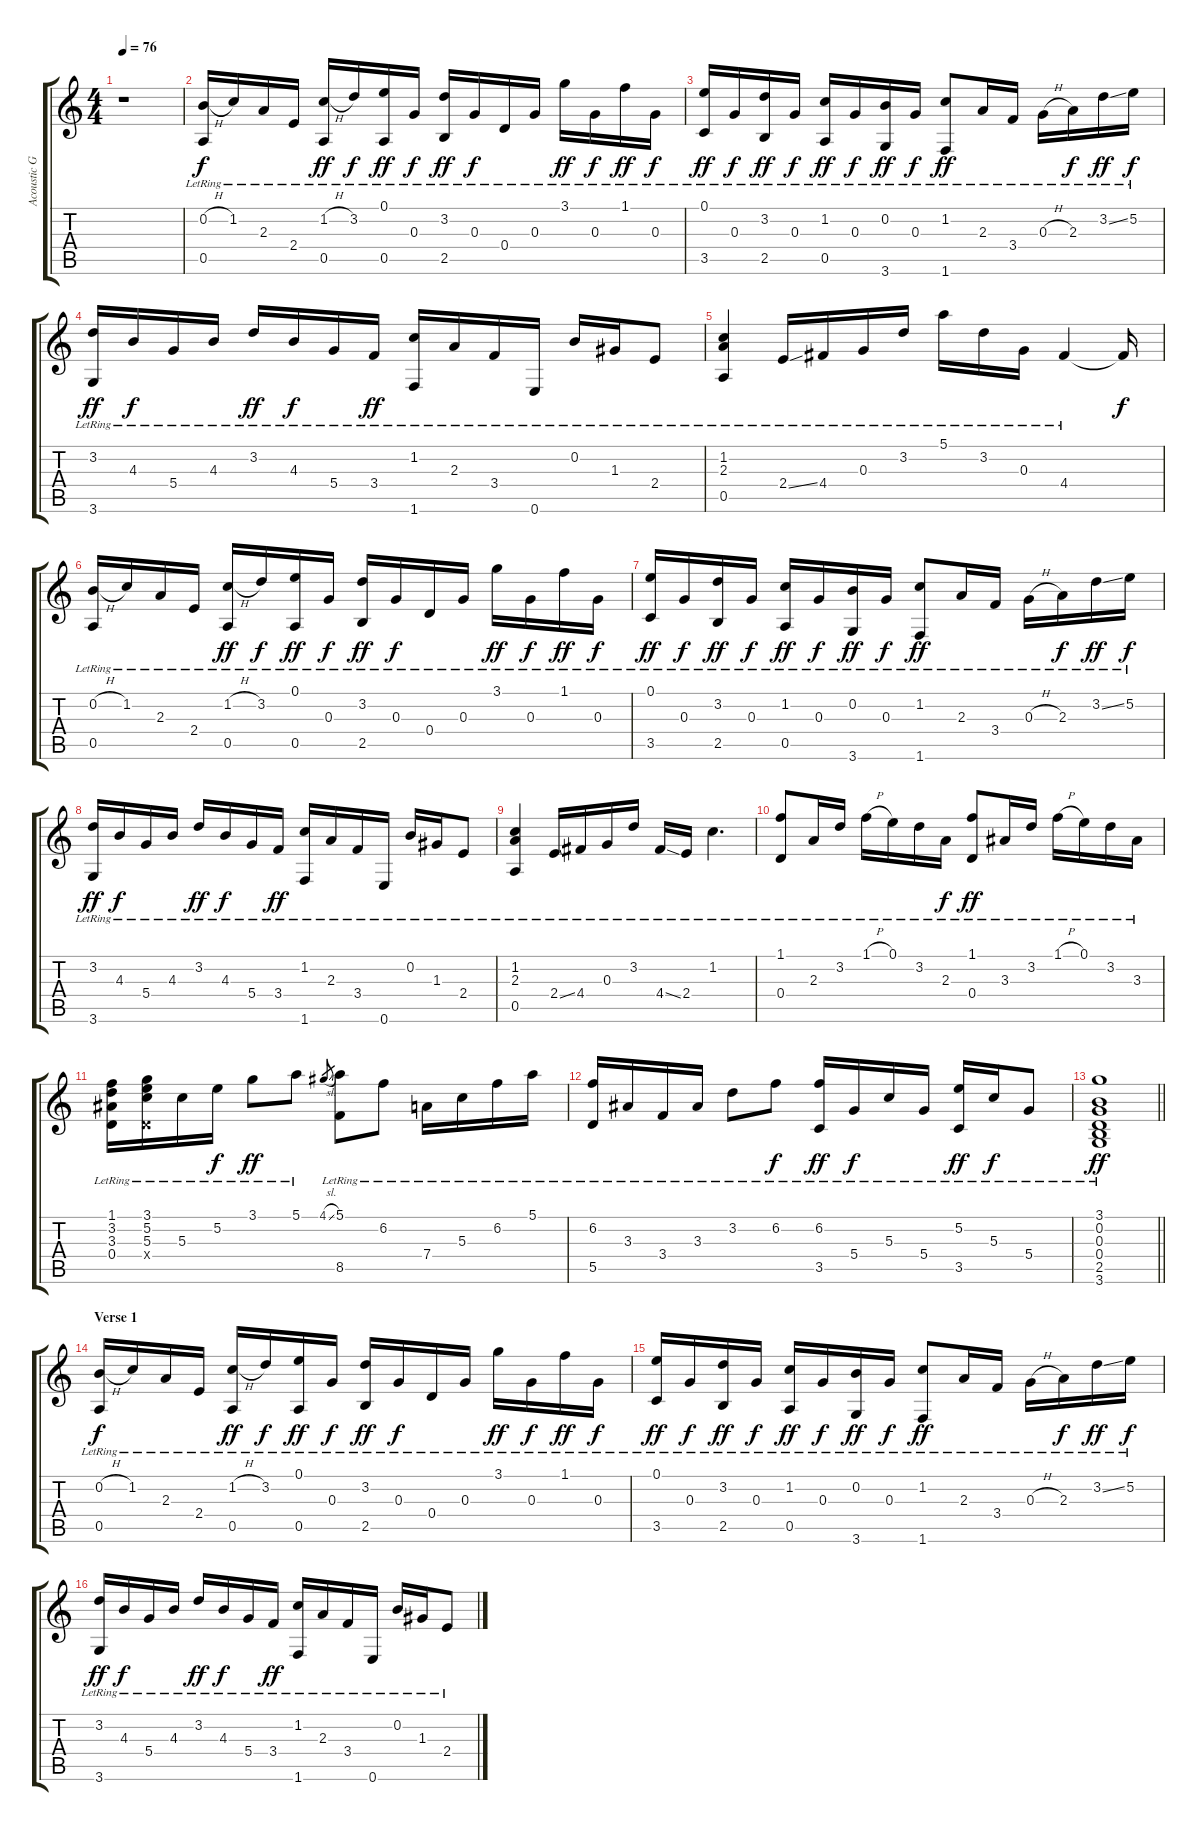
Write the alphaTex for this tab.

\track ("Acoustic Guitar" "Acoustic G") {instrument acousticguitarnylon}
\staff {score tabs}
\tuning (E4 B3 G3 D3 A2 E2) {hide}
\ts (4 4)
\tempo 76
\clef g2
\ks c
r.1{dy f instrument acousticguitarnylon} |
(0.2{h lr} 0.5{lr}).16 1.2{lr}.16 2.3{lr}.16 2.4{lr}.16 (1.2{h lr} 0.5{lr}).16{dy ff} 3.2{lr}.16{dy f} (0.1{lr} 0.5{lr}).16{dy ff} 0.3{lr}.16{dy f} (3.2{lr} 2.5{lr}).16{dy ff} 0.3{lr}.16{dy f} 0.4{lr}.16 0.3{lr}.16 3.1{lr}.16{dy ff} 0.3{lr}.16{dy f} 1.1{lr}.16{dy ff} 0.3{lr}.16{dy f} |
(0.1{lr} 3.5{lr}).16{dy ff} 0.3{lr}.16{dy f} (3.2{lr} 2.5{lr}).16{dy ff} 0.3{lr}.16{dy f} (1.2{lr} 0.5{lr}).16{dy ff} 0.3{lr}.16{dy f} (0.2{lr} 3.6{lr}).16{dy ff} 0.3{lr}.16{dy f} (1.2{lr} 1.6{lr}).8{dy ff} 2.3{lr}.16 3.4{lr}.16 0.3{h lr}.16 2.3{lr}.16{dy f} 3.2{ss lr}.16{dy ff} 5.2{lr}.16{dy f} |
(3.2{lr} 3.6{lr}).16{dy ff} 4.3{lr}.16{dy f} 5.4{lr}.16 4.3{lr}.16 3.2{lr}.16{dy ff} 4.3{lr}.16{dy f} 5.4{lr}.16 3.4{lr}.16{dy ff} (1.2{lr} 1.6{lr}).16 2.3{lr}.16 3.4{lr}.16 0.6{lr}.16 0.2{lr}.16 1.3{lr}.16 2.4{lr}.8 |
(1.2{lr} 2.3{lr} 0.5{lr}).4 2.4{ss lr}.16 4.4{lr}.16 0.3{lr}.16 3.2{lr}.16 5.1{lr}.16 3.2{lr}.16 0.3{lr}.16 4.4{lr}.4 4.4{t}.16{dy f} |
(0.2{h lr} 0.5{lr}).16 1.2{lr}.16 2.3{lr}.16 2.4{lr}.16 (1.2{h lr} 0.5{lr}).16{dy ff} 3.2{lr}.16{dy f} (0.1{lr} 0.5{lr}).16{dy ff} 0.3{lr}.16{dy f} (3.2{lr} 2.5{lr}).16{dy ff} 0.3{lr}.16{dy f} 0.4{lr}.16 0.3{lr}.16 3.1{lr}.16{dy ff} 0.3{lr}.16{dy f} 1.1{lr}.16{dy ff} 0.3{lr}.16{dy f} |
(0.1{lr} 3.5{lr}).16{dy ff} 0.3{lr}.16{dy f} (3.2{lr} 2.5{lr}).16{dy ff} 0.3{lr}.16{dy f} (1.2{lr} 0.5{lr}).16{dy ff} 0.3{lr}.16{dy f} (0.2{lr} 3.6{lr}).16{dy ff} 0.3{lr}.16{dy f} (1.2{lr} 1.6{lr}).8{dy ff} 2.3{lr}.16 3.4{lr}.16 0.3{h lr}.16 2.3{lr}.16{dy f} 3.2{ss lr}.16{dy ff} 5.2{lr}.16{dy f} |
(3.2{lr} 3.6{lr}).16{dy ff} 4.3{lr}.16{dy f} 5.4{lr}.16 4.3{lr}.16 3.2{lr}.16{dy ff} 4.3{lr}.16{dy f} 5.4{lr}.16 3.4{lr}.16{dy ff} (1.2{lr} 1.6{lr}).16 2.3{lr}.16 3.4{lr}.16 0.6{lr}.16 0.2{lr}.16 1.3{lr}.16 2.4{lr}.8 |
(1.2{lr} 2.3{lr} 0.5{lr}).4 2.4{ss lr}.16 4.4{lr}.16 0.3{lr}.16 3.2{lr}.16 4.4{ss lr}.16 2.4{lr}.16 1.2{lr}.4{d} |
(1.1{lr} 0.4{lr}).8 2.3{lr}.16 3.2{lr}.16 1.1{h lr}.16 0.1{lr}.16 3.2{lr}.16 2.3{lr}.16{dy f} (1.1{lr} 0.4{lr}).8{dy ff} 3.3{lr}.16 3.2{lr}.16 1.1{h lr}.16 0.1{lr}.16 3.2{lr}.16 3.3{lr}.16 |
(1.1{lr} 3.2{lr} 3.3{lr} 0.4{lr}).16 (3.1{lr} 5.2{lr} 5.3{lr} 0.4{x}).16 5.3{lr}.16 5.2{lr}.16{dy f} 3.1{lr}.8{dy ff} 5.1{lr}.8 4.1{sl}.8{gr} (5.1{lr} 8.5{lr}).8 6.2{lr}.8 7.4{lr}.16 5.3{lr}.16 6.2{lr}.16 5.1{lr}.16 |
(6.2{lr} 5.5{lr}).16 3.3{lr}.16 3.4{lr}.16 3.3{lr}.16 3.2{lr}.8 6.2{lr}.8{dy f} (6.2{lr} 3.5{lr}).16{dy ff} 5.4{lr}.16{dy f} 5.3{lr}.16 5.4{lr}.16 (5.2{lr} 3.5{lr}).16{dy ff} 5.3{lr}.16{dy f} 5.4{lr}.8 |
\barLineRight lightlight
(3.1{lr} 0.2{lr} 0.3{lr} 0.4{lr} 2.5{lr} 3.6{lr}).1{dy ff} |
\section ("" "Verse 1")
(0.2{h lr} 0.5{lr}).16{dy f} 1.2{lr}.16 2.3{lr}.16 2.4{lr}.16 (1.2{h lr} 0.5{lr}).16{dy ff} 3.2{lr}.16{dy f} (0.1{lr} 0.5{lr}).16{dy ff} 0.3{lr}.16{dy f} (3.2{lr} 2.5{lr}).16{dy ff} 0.3{lr}.16{dy f} 0.4{lr}.16 0.3{lr}.16 3.1{lr}.16{dy ff} 0.3{lr}.16{dy f} 1.1{lr}.16{dy ff} 0.3{lr}.16{dy f} |
(0.1{lr} 3.5{lr}).16{dy ff} 0.3{lr}.16{dy f} (3.2{lr} 2.5{lr}).16{dy ff} 0.3{lr}.16{dy f} (1.2{lr} 0.5{lr}).16{dy ff} 0.3{lr}.16{dy f} (0.2{lr} 3.6{lr}).16{dy ff} 0.3{lr}.16{dy f} (1.2{lr} 1.6{lr}).8{dy ff} 2.3{lr}.16 3.4{lr}.16 0.3{h lr}.16 2.3{lr}.16{dy f} 3.2{ss lr}.16{dy ff} 5.2{lr}.16{dy f} |
(3.2{lr} 3.6{lr}).16{dy ff} 4.3{lr}.16{dy f} 5.4{lr}.16 4.3{lr}.16 3.2{lr}.16{dy ff} 4.3{lr}.16{dy f} 5.4{lr}.16 3.4{lr}.16{dy ff} (1.2{lr} 1.6{lr}).16 2.3{lr}.16 3.4{lr}.16 0.6{lr}.16 0.2{lr}.16 1.3{lr}.16 2.4{lr}.8
